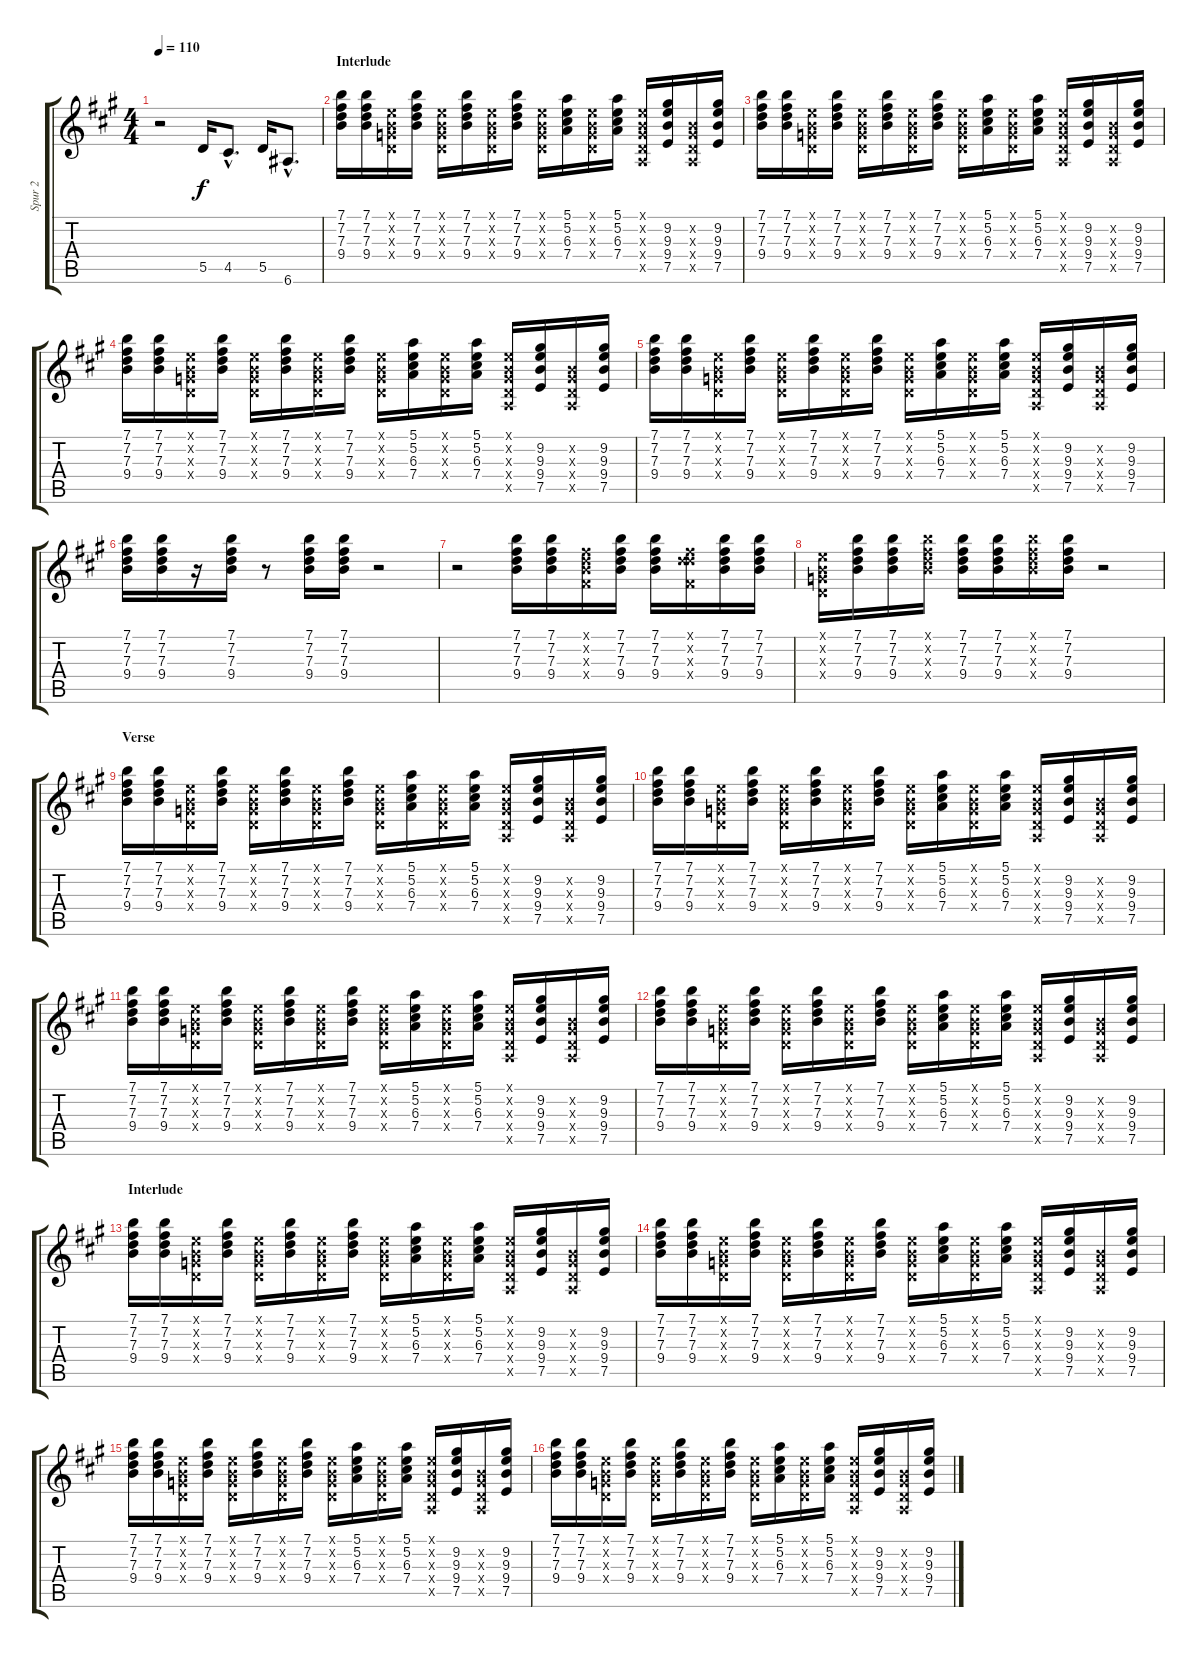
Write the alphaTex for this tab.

\track ("Spur 2" "Spur 2") {instrument acousticguitarsteel}
\staff {score tabs}
\tuning (E4 B3 G3 D3 A2 E2) {hide}
\ts (4 4)
\tempo 110
\clef g2
\ks a
r.2{dy f instrument acousticguitarsteel} 5.5.16 4.5{hac}.8{d} 5.5.16 6.6{hac}.8{d} |
\section ("" "Interlude")
(7.1 7.2 7.3 9.4).16 (7.1 7.2 7.3 9.4).16 (0.1{x} 0.2{x} 0.3{x} 0.4{x}).16 (7.1 7.2 7.3 9.4).16 (0.1{x} 0.2{x} 0.3{x} 0.4{x}).16 (7.1 7.2 7.3 9.4).16 (0.1{x} 0.2{x} 0.3{x} 0.4{x}).16 (7.1 7.2 7.3 9.4).16 (0.1{x} 0.2{x} 0.3{x} 0.4{x}).16 (5.1 5.2 6.3 7.4).16 (0.1{x} 0.2{x} 0.3{x} 0.4{x}).16 (5.1 5.2 6.3 7.4).16 (0.1{x} 0.2{x} 0.3{x} 0.4{x} 0.5{x}).16 (9.2 9.3 9.4 7.5).16 (0.2{x} 0.3{x} 0.4{x} 0.5{x}).16 (9.2 9.3 9.4 7.5).16 |
(7.1 7.2 7.3 9.4).16 (7.1 7.2 7.3 9.4).16 (0.1{x} 0.2{x} 0.3{x} 0.4{x}).16 (7.1 7.2 7.3 9.4).16 (0.1{x} 0.2{x} 0.3{x} 0.4{x}).16 (7.1 7.2 7.3 9.4).16 (0.1{x} 0.2{x} 0.3{x} 0.4{x}).16 (7.1 7.2 7.3 9.4).16 (0.1{x} 0.2{x} 0.3{x} 0.4{x}).16 (5.1 5.2 6.3 7.4).16 (0.1{x} 0.2{x} 0.3{x} 0.4{x}).16 (5.1 5.2 6.3 7.4).16 (0.1{x} 0.2{x} 0.3{x} 0.4{x} 0.5{x}).16 (9.2 9.3 9.4 7.5).16 (0.2{x} 0.3{x} 0.4{x} 0.5{x}).16 (9.2 9.3 9.4 7.5).16 |
(7.1 7.2 7.3 9.4).16 (7.1 7.2 7.3 9.4).16 (0.1{x} 0.2{x} 0.3{x} 0.4{x}).16 (7.1 7.2 7.3 9.4).16 (0.1{x} 0.2{x} 0.3{x} 0.4{x}).16 (7.1 7.2 7.3 9.4).16 (0.1{x} 0.2{x} 0.3{x} 0.4{x}).16 (7.1 7.2 7.3 9.4).16 (0.1{x} 0.2{x} 0.3{x} 0.4{x}).16 (5.1 5.2 6.3 7.4).16 (0.1{x} 0.2{x} 0.3{x} 0.4{x}).16 (5.1 5.2 6.3 7.4).16 (0.1{x} 0.2{x} 0.3{x} 0.4{x} 0.5{x}).16 (9.2 9.3 9.4 7.5).16 (0.2{x} 0.3{x} 0.4{x} 0.5{x}).16 (9.2 9.3 9.4 7.5).16 |
(7.1 7.2 7.3 9.4).16 (7.1 7.2 7.3 9.4).16 (0.1{x} 0.2{x} 0.3{x} 0.4{x}).16 (7.1 7.2 7.3 9.4).16 (0.1{x} 0.2{x} 0.3{x} 0.4{x}).16 (7.1 7.2 7.3 9.4).16 (0.1{x} 0.2{x} 0.3{x} 0.4{x}).16 (7.1 7.2 7.3 9.4).16 (0.1{x} 0.2{x} 0.3{x} 0.4{x}).16 (5.1 5.2 6.3 7.4).16 (0.1{x} 0.2{x} 0.3{x} 0.4{x}).16 (5.1 5.2 6.3 7.4).16 (0.1{x} 0.2{x} 0.3{x} 0.4{x} 0.5{x}).16 (9.2 9.3 9.4 7.5).16 (0.2{x} 0.3{x} 0.4{x} 0.5{x}).16 (9.2 9.3 9.4 7.5).16 |
(7.1 7.2 7.3 9.4).16 (7.1 7.2 7.3 9.4).16 r.16 (7.1 7.2 7.3 9.4).16 r.8 (7.1 7.2 7.3 9.4).16 (7.1 7.2 7.3 9.4).16 r.2 |
r.2 (7.1 7.2 7.3 9.4).16 (7.1 7.2 7.3 9.4).16 (2.1{x} 3.2{x} 4.3{x} 4.4{x}).16 (7.1 7.2 7.3 9.4).16 (7.1 7.2 7.3 9.4).16 (2.1{x} 3.2{x} 7.3{x} 4.4{x}).16 (7.1 7.2 7.3 9.4).16 (7.1 7.2 7.3 9.4).16 |
(0.1{x} 0.2{x} 0.3{x} 0.4{x}).16 (7.1 7.2 7.3 9.4).16 (7.1 7.2 7.3 9.4).16 (7.1{x} 7.2{x} 7.3{x} 9.4{x}).16 (7.1 7.2 7.3 9.4).16 (7.1 7.2 7.3 9.4).16 (7.1{x} 7.2{x} 7.3{x} 9.4{x}).16 (7.1 7.2 7.3 9.4).16 r.2 |
\section ("" "Verse")
(7.1 7.2 7.3 9.4).16 (7.1 7.2 7.3 9.4).16 (0.1{x} 0.2{x} 0.3{x} 0.4{x}).16 (7.1 7.2 7.3 9.4).16 (0.1{x} 0.2{x} 0.3{x} 0.4{x}).16 (7.1 7.2 7.3 9.4).16 (0.1{x} 0.2{x} 0.3{x} 0.4{x}).16 (7.1 7.2 7.3 9.4).16 (0.1{x} 0.2{x} 0.3{x} 0.4{x}).16 (5.1 5.2 6.3 7.4).16 (0.1{x} 0.2{x} 0.3{x} 0.4{x}).16 (5.1 5.2 6.3 7.4).16 (0.1{x} 0.2{x} 0.3{x} 0.4{x} 0.5{x}).16 (9.2 9.3 9.4 7.5).16 (0.2{x} 0.3{x} 0.4{x} 0.5{x}).16 (9.2 9.3 9.4 7.5).16 |
(7.1 7.2 7.3 9.4).16 (7.1 7.2 7.3 9.4).16 (0.1{x} 0.2{x} 0.3{x} 0.4{x}).16 (7.1 7.2 7.3 9.4).16 (0.1{x} 0.2{x} 0.3{x} 0.4{x}).16 (7.1 7.2 7.3 9.4).16 (0.1{x} 0.2{x} 0.3{x} 0.4{x}).16 (7.1 7.2 7.3 9.4).16 (0.1{x} 0.2{x} 0.3{x} 0.4{x}).16 (5.1 5.2 6.3 7.4).16 (0.1{x} 0.2{x} 0.3{x} 0.4{x}).16 (5.1 5.2 6.3 7.4).16 (0.1{x} 0.2{x} 0.3{x} 0.4{x} 0.5{x}).16 (9.2 9.3 9.4 7.5).16 (0.2{x} 0.3{x} 0.4{x} 0.5{x}).16 (9.2 9.3 9.4 7.5).16 |
(7.1 7.2 7.3 9.4).16 (7.1 7.2 7.3 9.4).16 (0.1{x} 0.2{x} 0.3{x} 0.4{x}).16 (7.1 7.2 7.3 9.4).16 (0.1{x} 0.2{x} 0.3{x} 0.4{x}).16 (7.1 7.2 7.3 9.4).16 (0.1{x} 0.2{x} 0.3{x} 0.4{x}).16 (7.1 7.2 7.3 9.4).16 (0.1{x} 0.2{x} 0.3{x} 0.4{x}).16 (5.1 5.2 6.3 7.4).16 (0.1{x} 0.2{x} 0.3{x} 0.4{x}).16 (5.1 5.2 6.3 7.4).16 (0.1{x} 0.2{x} 0.3{x} 0.4{x} 0.5{x}).16 (9.2 9.3 9.4 7.5).16 (0.2{x} 0.3{x} 0.4{x} 0.5{x}).16 (9.2 9.3 9.4 7.5).16 |
(7.1 7.2 7.3 9.4).16 (7.1 7.2 7.3 9.4).16 (0.1{x} 0.2{x} 0.3{x} 0.4{x}).16 (7.1 7.2 7.3 9.4).16 (0.1{x} 0.2{x} 0.3{x} 0.4{x}).16 (7.1 7.2 7.3 9.4).16 (0.1{x} 0.2{x} 0.3{x} 0.4{x}).16 (7.1 7.2 7.3 9.4).16 (0.1{x} 0.2{x} 0.3{x} 0.4{x}).16 (5.1 5.2 6.3 7.4).16 (0.1{x} 0.2{x} 0.3{x} 0.4{x}).16 (5.1 5.2 6.3 7.4).16 (0.1{x} 0.2{x} 0.3{x} 0.4{x} 0.5{x}).16 (9.2 9.3 9.4 7.5).16 (0.2{x} 0.3{x} 0.4{x} 0.5{x}).16 (9.2 9.3 9.4 7.5).16 |
\section ("" "Interlude")
(7.1 7.2 7.3 9.4).16 (7.1 7.2 7.3 9.4).16 (0.1{x} 0.2{x} 0.3{x} 0.4{x}).16 (7.1 7.2 7.3 9.4).16 (0.1{x} 0.2{x} 0.3{x} 0.4{x}).16 (7.1 7.2 7.3 9.4).16 (0.1{x} 0.2{x} 0.3{x} 0.4{x}).16 (7.1 7.2 7.3 9.4).16 (0.1{x} 0.2{x} 0.3{x} 0.4{x}).16 (5.1 5.2 6.3 7.4).16 (0.1{x} 0.2{x} 0.3{x} 0.4{x}).16 (5.1 5.2 6.3 7.4).16 (0.1{x} 0.2{x} 0.3{x} 0.4{x} 0.5{x}).16 (9.2 9.3 9.4 7.5).16 (0.2{x} 0.3{x} 0.4{x} 0.5{x}).16 (9.2 9.3 9.4 7.5).16 |
(7.1 7.2 7.3 9.4).16 (7.1 7.2 7.3 9.4).16 (0.1{x} 0.2{x} 0.3{x} 0.4{x}).16 (7.1 7.2 7.3 9.4).16 (0.1{x} 0.2{x} 0.3{x} 0.4{x}).16 (7.1 7.2 7.3 9.4).16 (0.1{x} 0.2{x} 0.3{x} 0.4{x}).16 (7.1 7.2 7.3 9.4).16 (0.1{x} 0.2{x} 0.3{x} 0.4{x}).16 (5.1 5.2 6.3 7.4).16 (0.1{x} 0.2{x} 0.3{x} 0.4{x}).16 (5.1 5.2 6.3 7.4).16 (0.1{x} 0.2{x} 0.3{x} 0.4{x} 0.5{x}).16 (9.2 9.3 9.4 7.5).16 (0.2{x} 0.3{x} 0.4{x} 0.5{x}).16 (9.2 9.3 9.4 7.5).16 |
(7.1 7.2 7.3 9.4).16 (7.1 7.2 7.3 9.4).16 (0.1{x} 0.2{x} 0.3{x} 0.4{x}).16 (7.1 7.2 7.3 9.4).16 (0.1{x} 0.2{x} 0.3{x} 0.4{x}).16 (7.1 7.2 7.3 9.4).16 (0.1{x} 0.2{x} 0.3{x} 0.4{x}).16 (7.1 7.2 7.3 9.4).16 (0.1{x} 0.2{x} 0.3{x} 0.4{x}).16 (5.1 5.2 6.3 7.4).16 (0.1{x} 0.2{x} 0.3{x} 0.4{x}).16 (5.1 5.2 6.3 7.4).16 (0.1{x} 0.2{x} 0.3{x} 0.4{x} 0.5{x}).16 (9.2 9.3 9.4 7.5).16 (0.2{x} 0.3{x} 0.4{x} 0.5{x}).16 (9.2 9.3 9.4 7.5).16 |
(7.1 7.2 7.3 9.4).16 (7.1 7.2 7.3 9.4).16 (0.1{x} 0.2{x} 0.3{x} 0.4{x}).16 (7.1 7.2 7.3 9.4).16 (0.1{x} 0.2{x} 0.3{x} 0.4{x}).16 (7.1 7.2 7.3 9.4).16 (0.1{x} 0.2{x} 0.3{x} 0.4{x}).16 (7.1 7.2 7.3 9.4).16 (0.1{x} 0.2{x} 0.3{x} 0.4{x}).16 (5.1 5.2 6.3 7.4).16 (0.1{x} 0.2{x} 0.3{x} 0.4{x}).16 (5.1 5.2 6.3 7.4).16 (0.1{x} 0.2{x} 0.3{x} 0.4{x} 0.5{x}).16 (9.2 9.3 9.4 7.5).16 (0.2{x} 0.3{x} 0.4{x} 0.5{x}).16 (9.2 9.3 9.4 7.5).16
